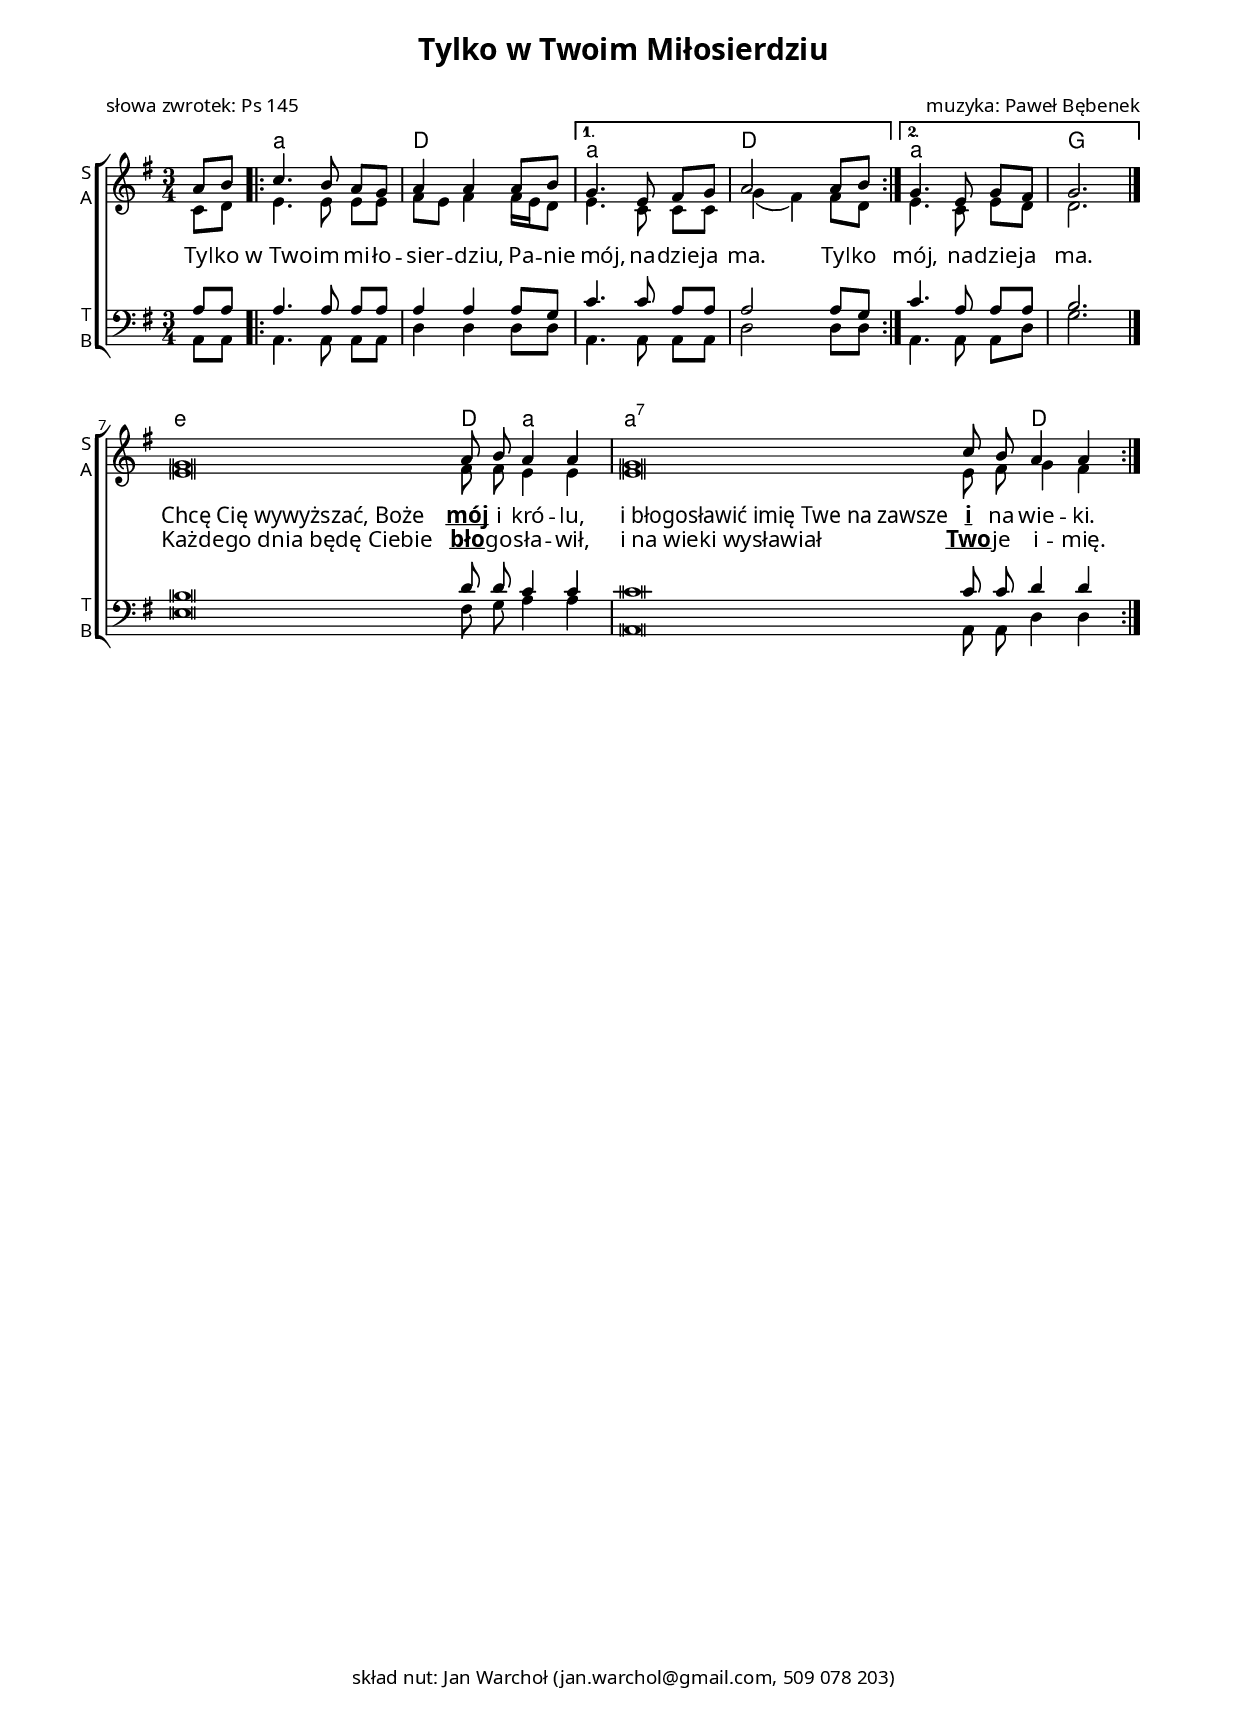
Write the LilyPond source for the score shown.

\version "2.17.2"
#(set-global-staff-size 16.5)

\header	{
  title = \markup \column { "Tylko w Twoim Miłosierdziu" " " }
  poet = "słowa zwrotek: Ps 145"
  composer = "muzyka: Paweł Bębenek"
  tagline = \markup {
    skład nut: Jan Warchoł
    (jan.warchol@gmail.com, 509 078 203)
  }
}

\paper {
  #(define fonts
     (make-pango-font-tree "Minion Pro"
       "Nimbus Sans"
       "Luxi Mono"
       (/ staff-height pt 20)))
  top-margin = 10 \mm
  left-margin = 18 \mm
  right-margin = 17 \mm
  markup-system-spacing #'basic-distance = #15
  system-system-spacing #'basic-distance = #15
}
%--------------------------------MELODY--------------------------------
sopranomelody = \relative f' {
  \key g \major
  \time 3/4
  \partial 4
  a8 b
  \repeat volta 2 {
    c4. b8 a g
    a4 a a8 b
  }
  \alternative {
    {
      g4. e8 fis g
      a2 a8 b
    }
    {
      g4. e8 g fis
      g2.
    }
  }
  \bar "|."
  \break
  \repeat volta 2 {
    \cadenzaOn
    g\breve a8 b a4 a
    \bar "|"
    g\breve c8 b a4 a
    \cadenzaOff
  }
}
altomelody = \relative f' {
  \key g \major
  \time 3/4
  \partial 4
  c8 d
  \repeat volta 2 {
    e4. e8 e e
    fis8 e fis4 fis16 e d8
  }
  \alternative {
    {
      e4. c8 c c
      g'4( fis) fis8 d
    }
    {
      e4. c8 e d
      d2.
    }
  }
  \bar "|."
  \break
  \repeat volta 2 {
    \cadenzaOn
    e\breve fis8 fis e4 e
    \bar "|"
    e\breve e8 fis g4 fis
    \cadenzaOff
  }
}
tenormelody = \relative f {
  \key g \major
  \time 3/4
  \partial 4
  a8 a
  \repeat volta 2 {
    a4. a8 a a
    a4 a a8 g
  }
  \alternative {
    {
      c4. c8 a a
      a2 a8 g
    }
    {
      c4. a8 a a
      b2.
    }
  }
  \bar "|."
  \break
  \repeat volta 2 {
    \cadenzaOn
    b\breve d8 d c4 c
    \bar "|"
    c\breve c8 c d4 d
    \cadenzaOff
  }
}
bassmelody = \relative f {
  \key g \major
  \time 3/4
  \partial 4
  a,8 a
  \repeat volta 2 {
    a4. a8 a a
    d4 d d8 d
  }
  \alternative {
    {
      a4. a8 a a
      d2 d8 d
    }
    {
      a4. a8 a d
      g2.
    }
  }
  \bar "|."
  \break
  \repeat volta 2 {
    \cadenzaOn
    e\breve fis8 g a4 a
    \bar "|"
    a,\breve a8 a d4 d
    \cadenzaOff
  }
}
akordy = \chordmode {
  \set chordNameLowercaseMinor = ##t
  s4
  a2.:m d
  \once \override ChordName #'Y-offset = #-1
  a:m d
  \once \override ChordName #'Y-offset = #-1
  a:m g
  \cadenzaOn
  e\breve:m d4 a2:m
  a\breve:m7 s4 d2
  \cadenzaOff
}
%--------------------------------LYRICS--------------------------------
bolden = {
  \once \override LyricText #'font-name = #"Minion Pro Bold"
}

text = \lyricmode {
  Tyl -- ko w_Two -- im mi -- ło -- \tweak #'X-offset #-0.8 sier -- \tweak #'X-offset #-1 dziu,
  \tweak #'X-offset #-0.3 Pa --
  \tweak #'X-offset #-0.4 nie
  \tweak #'X-offset #-0.8 mój,
  na -- dzie -- ja ma. Tyl -- ko
  mój, na -- dzie -- ja ma.
  \once \override LyricSpace #'minimum-distance = #2
  \tweak #'X-offset #-1.5 \markup \scale #'(0.97 . 1) "Chcę Cię wywyższać, Boże"
  \bolden \markup \underline mój i kró -- lu,
  \once \override LyricSpace #'minimum-distance = #2
  \tweak #'X-offset #-0.5 \markup \scale #'(0.95 . 1) "i błogosławić imię Twe na zawsze"
  \bolden \markup \underline i na wie -- ki.
}
secondverse = \lyricmode {
  \repeat unfold 22 \skip4
  \once \override LyricSpace #'minimum-distance = #2
  \tweak #'X-offset #-1.5 "Każdego dnia będę Ciebie"
  \bolden \markup \underline bło -- go -- sła -- wił,
  \tweak #'X-offset #-0.5 "i na wieki wysławiał"
  \bolden \markup \underline Two -- je i -- mię.
}
%--------------------------------ALL-FILE VARIABLE--------------------------------

\score {
  \new ChoirStaff <<
    \new ChordNames { \germanChords \akordy }
    \new Staff = women \with {
      instrumentName = \markup \center-column { S A }
      shortInstrumentName = \markup \center-column { S A }
    } <<
      \clef treble
      \new Voice = soprano {
        \voiceOne
        \sopranomelody
      }
      \new Voice = alto {
        \voiceTwo
        \altomelody
      }
    >>
    \new Lyrics = sopranolyrics \with {
      \override VerticalAxisGroup #'staff-affinity = #CENTER
      \override VerticalAxisGroup #'nonstaff-relatedstaff-spacing #'padding = #1.5
    }
    \lyricsto soprano \text
    \new Lyrics = sopranolyrics \with {
    }
    \lyricsto soprano \secondverse

    \new Staff = men \with {
      instrumentName = \markup \center-column { T B }
      shortInstrumentName = \markup \center-column { T B }
    } <<
      \clef bass
      \new Voice = tenor {
        \voiceOne
        \tenormelody
      }
      \new Voice = bass {
        \voiceTwo
        \bassmelody
      }
    >>
  >>
  \layout {
    \override NoteHead #'style = #'altdefault
    indent = 0
    \override LyricText #'font-name = #"Minion Pro Medium"
    \override LyricText #'font-size = #1.5
    \set Timing.beamHalfMeasure = ##f
  }
}
